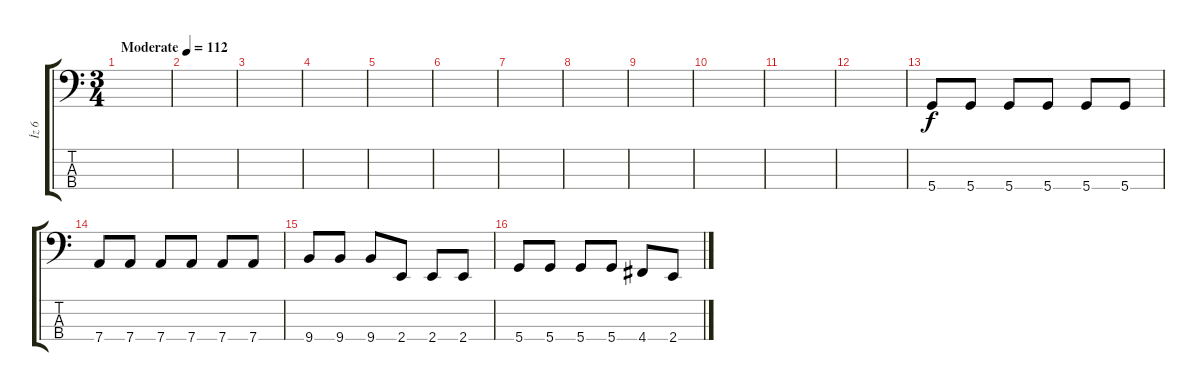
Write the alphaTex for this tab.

\track ("İz 6" "İz 6") {instrument electricbassfinger}
\staff {score tabs}
\tuning (G2 D2 A1 D1) {hide}
\ts (3 4)
\tempo (112 "Moderate")
\clef f4
\ks c
|
|
|
|
|
|
|
|
|
|
|
|
5.4.8 5.4.8 5.4.8 5.4.8 5.4.8 5.4.8 |
7.4.8 7.4.8 7.4.8 7.4.8 7.4.8 7.4.8 |
9.4.8 9.4.8 9.4.8 2.4.8 2.4.8 2.4.8 |
5.4.8 5.4.8 5.4.8 5.4.8 4.4.8 2.4.8
